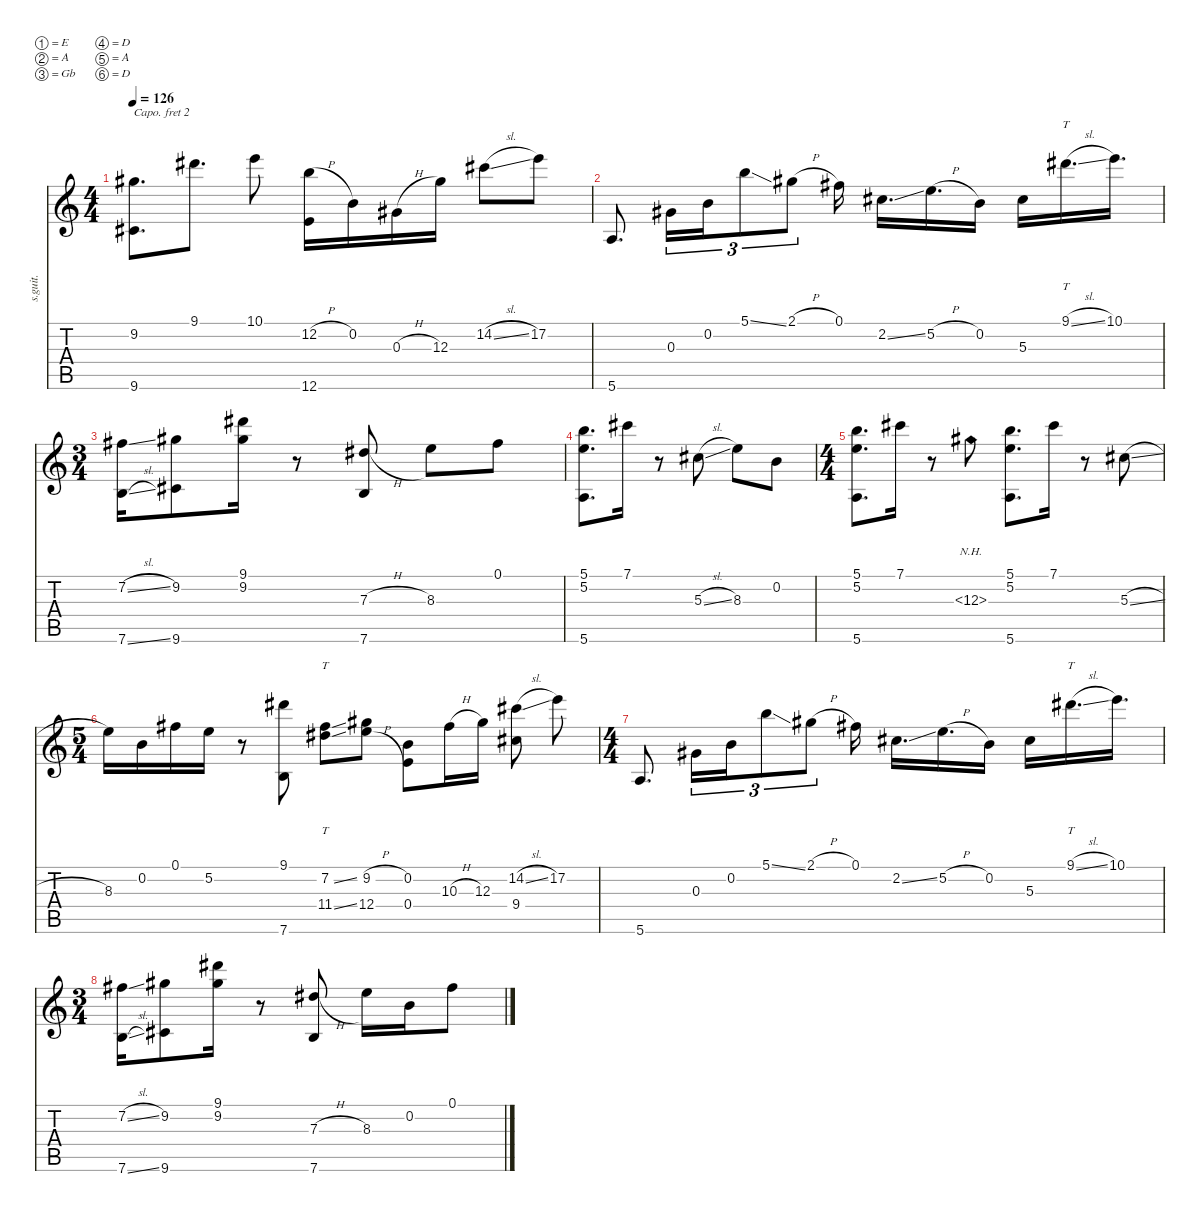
\defaultSystemsLayout 4
\hideDynamics
\bracketExtendMode nobrackets
\track ("Alternate Tab" "s.guit.") {instrument electricguitarjazz}
\staff {score tabs}
\capo 2
\tuning (E4 A3 Gb3 D3 A2 D2)
\ts (4 4)
\tempo 126
\clef g2
\ks c
(9.2{acc #} 9.6).8{d lyrics (0 "") lyrics (1 "") lyrics (2 "") lyrics (3 "") lyrics (4 "") dy mf} 9.1{acc #}.8{d lyrics (0 "") lyrics (1 "") lyrics (2 "") lyrics (3 "") lyrics (4 "")} 10.1.8{lyrics (0 "") lyrics (1 "") lyrics (2 "") lyrics (3 "") lyrics (4 "")} (12.2{h} 12.6).16{lyrics (0 "") lyrics (1 "") lyrics (2 "") lyrics (3 "") lyrics (4 "")} 0.2.16{lyrics (0 "") lyrics (1 "") lyrics (2 "") lyrics (3 "") lyrics (4 "")} 0.3{h acc #}.16{lyrics (0 "") lyrics (1 "") lyrics (2 "") lyrics (3 "") lyrics (4 "")} 12.3{acc #}.16{lyrics (0 "") lyrics (1 "") lyrics (2 "") lyrics (3 "") lyrics (4 "")} 14.2{sl}.8{lyrics (0 "") lyrics (1 "") lyrics (2 "") lyrics (3 "") lyrics (4 "")} 17.2.8{lyrics (0 "") lyrics (1 "") lyrics (2 "") lyrics (3 "") lyrics (4 "")} |
5.6.8{d lyrics (0 "") lyrics (1 "") lyrics (2 "") lyrics (3 "") lyrics (4 "")} 0.3{acc #}.16{tu (3 2) lyrics (0 "") lyrics (1 "") lyrics (2 "") lyrics (3 "") lyrics (4 "")} 0.2.16{tu (3 2) lyrics (0 "") lyrics (1 "") lyrics (2 "") lyrics (3 "") lyrics (4 "")} 5.1{ss}.8{tu (3 2) lyrics (0 "") lyrics (1 "") lyrics (2 "") lyrics (3 "") lyrics (4 "")} 2.1{h acc #}.8{tu (3 2) lyrics (0 "") lyrics (1 "") lyrics (2 "") lyrics (3 "") lyrics (4 "")} 0.1.16{lyrics (0 "") lyrics (1 "") lyrics (2 "") lyrics (3 "") lyrics (4 "")} 2.2{ss}.16{d lyrics (0 "") lyrics (1 "") lyrics (2 "") lyrics (3 "") lyrics (4 "")} 5.2{h}.16{d lyrics (0 "") lyrics (1 "") lyrics (2 "") lyrics (3 "") lyrics (4 "")} 0.2.16{lyrics (0 "") lyrics (1 "") lyrics (2 "") lyrics (3 "") lyrics (4 "")} 5.3.16{lyrics (0 "") lyrics (1 "") lyrics (2 "") lyrics (3 "") lyrics (4 "")} 9.1{sl acc #}.16{tt d lyrics (0 "") lyrics (1 "") lyrics (2 "") lyrics (3 "") lyrics (4 "")} 10.1.16{d lyrics (0 "") lyrics (1 "") lyrics (2 "") lyrics (3 "") lyrics (4 "")} |
\ts (3 4)
\beaming (8 2 2 2 2)
(7.2{sl} 7.6{sl}).16{lyrics (0 "") lyrics (1 "") lyrics (2 "") lyrics (3 "") lyrics (4 "")} (9.2{acc #} 9.6).8{lyrics (0 "") lyrics (1 "") lyrics (2 "") lyrics (3 "") lyrics (4 "")} (9.1{acc #} 9.2{acc #}).16{lyrics (0 "") lyrics (1 "") lyrics (2 "") lyrics (3 "") lyrics (4 "")} r.8 (7.3{h acc #} 7.6).8{lyrics (0 "") lyrics (1 "") lyrics (2 "") lyrics (3 "") lyrics (4 "")} 8.3.8{lyrics (0 "") lyrics (1 "") lyrics (2 "") lyrics (3 "") lyrics (4 "")} 0.1.8{lyrics (0 "") lyrics (1 "") lyrics (2 "") lyrics (3 "") lyrics (4 "")} |
(5.1 5.2 5.6).8{d lyrics (0 "") lyrics (1 "") lyrics (2 "") lyrics (3 "") lyrics (4 "")} 7.1.16{lyrics (0 "") lyrics (1 "") lyrics (2 "") lyrics (3 "") lyrics (4 "")} r.8 5.3{sl}.8{lyrics (0 "") lyrics (1 "") lyrics (2 "") lyrics (3 "") lyrics (4 "")} 8.3.8{lyrics (0 "") lyrics (1 "") lyrics (2 "") lyrics (3 "") lyrics (4 "")} 0.2.8{lyrics (0 "") lyrics (1 "") lyrics (2 "") lyrics (3 "") lyrics (4 "")} |
\ts (4 4)
\beaming (8 2 2 2 2)
(5.1 5.2 5.6).8{d lyrics (0 "") lyrics (1 "") lyrics (2 "") lyrics (3 "") lyrics (4 "")} 7.1.16{lyrics (0 "") lyrics (1 "") lyrics (2 "") lyrics (3 "") lyrics (4 "")} r.8 12.3{nh acc #}.8{lyrics (0 "") lyrics (1 "") lyrics (2 "") lyrics (3 "") lyrics (4 "")} (5.1 5.2 5.6).8{d lyrics (0 "") lyrics (1 "") lyrics (2 "") lyrics (3 "") lyrics (4 "")} 7.1.16{lyrics (0 "") lyrics (1 "") lyrics (2 "") lyrics (3 "") lyrics (4 "")} r.8 5.3{sl}.8{lyrics (0 "") lyrics (1 "") lyrics (2 "") lyrics (3 "") lyrics (4 "")} |
\ts (5 4)
\beaming (8 2 2 2 2)
8.3.16{lyrics (0 "") lyrics (1 "") lyrics (2 "") lyrics (3 "") lyrics (4 "")} 0.2.16{lyrics (0 "") lyrics (1 "") lyrics (2 "") lyrics (3 "") lyrics (4 "")} 0.1.16{lyrics (0 "") lyrics (1 "") lyrics (2 "") lyrics (3 "") lyrics (4 "")} 5.2.16{lyrics (0 "") lyrics (1 "") lyrics (2 "") lyrics (3 "") lyrics (4 "")} r.8 (9.1{acc #} 7.6).8{lyrics (0 "") lyrics (1 "") lyrics (2 "") lyrics (3 "") lyrics (4 "")} (7.2{ss} 11.4{ss acc #}).8{tt lyrics (0 "") lyrics (1 "") lyrics (2 "") lyrics (3 "") lyrics (4 "")} (9.2{h acc #} 12.4{h}).8{lyrics (0 "") lyrics (1 "") lyrics (2 "") lyrics (3 "") lyrics (4 "")} (0.2 0.4).8{lyrics (0 "") lyrics (1 "") lyrics (2 "") lyrics (3 "") lyrics (4 "")} 10.3{h}.16{lyrics (0 "") lyrics (1 "") lyrics (2 "") lyrics (3 "") lyrics (4 "")} 12.3{acc #}.16{lyrics (0 "") lyrics (1 "") lyrics (2 "") lyrics (3 "") lyrics (4 "")} (14.2{sl} 9.4).8{lyrics (0 "") lyrics (1 "") lyrics (2 "") lyrics (3 "") lyrics (4 "")} 17.2.8{lyrics (0 "") lyrics (1 "") lyrics (2 "") lyrics (3 "") lyrics (4 "")} |
\ts (4 4)
\beaming (8 2 2 2 2)
5.6.8{d lyrics (0 "") lyrics (1 "") lyrics (2 "") lyrics (3 "") lyrics (4 "")} 0.3{acc #}.16{tu (3 2) lyrics (0 "") lyrics (1 "") lyrics (2 "") lyrics (3 "") lyrics (4 "")} 0.2.16{tu (3 2) lyrics (0 "") lyrics (1 "") lyrics (2 "") lyrics (3 "") lyrics (4 "")} 5.1{ss}.8{tu (3 2) lyrics (0 "") lyrics (1 "") lyrics (2 "") lyrics (3 "") lyrics (4 "")} 2.1{h acc #}.8{tu (3 2) lyrics (0 "") lyrics (1 "") lyrics (2 "") lyrics (3 "") lyrics (4 "")} 0.1.16{lyrics (0 "") lyrics (1 "") lyrics (2 "") lyrics (3 "") lyrics (4 "")} 2.2{ss}.16{d lyrics (0 "") lyrics (1 "") lyrics (2 "") lyrics (3 "") lyrics (4 "")} 5.2{h}.16{d lyrics (0 "") lyrics (1 "") lyrics (2 "") lyrics (3 "") lyrics (4 "")} 0.2.16{lyrics (0 "") lyrics (1 "") lyrics (2 "") lyrics (3 "") lyrics (4 "")} 5.3.16{lyrics (0 "") lyrics (1 "") lyrics (2 "") lyrics (3 "") lyrics (4 "")} 9.1{sl acc #}.16{tt d lyrics (0 "") lyrics (1 "") lyrics (2 "") lyrics (3 "") lyrics (4 "")} 10.1.16{d lyrics (0 "") lyrics (1 "") lyrics (2 "") lyrics (3 "") lyrics (4 "")} |
\ts (3 4)
\beaming (8 2 2 2 2)
(7.2{sl} 7.6{sl}).16{lyrics (0 "") lyrics (1 "") lyrics (2 "") lyrics (3 "") lyrics (4 "")} (9.2{acc #} 9.6).8{lyrics (0 "") lyrics (1 "") lyrics (2 "") lyrics (3 "") lyrics (4 "")} (9.1{acc #} 9.2{acc #}).16{lyrics (0 "") lyrics (1 "") lyrics (2 "") lyrics (3 "") lyrics (4 "")} r.8 (7.3{h acc #} 7.6).8{lyrics (0 "") lyrics (1 "") lyrics (2 "") lyrics (3 "") lyrics (4 "")} 8.3.16{lyrics (0 "") lyrics (1 "") lyrics (2 "") lyrics (3 "") lyrics (4 "")} 0.2.16{lyrics (0 "") lyrics (1 "") lyrics (2 "") lyrics (3 "") lyrics (4 "")} 0.1.8{lyrics (0 "") lyrics (1 "") lyrics (2 "") lyrics (3 "") lyrics (4 "")}
